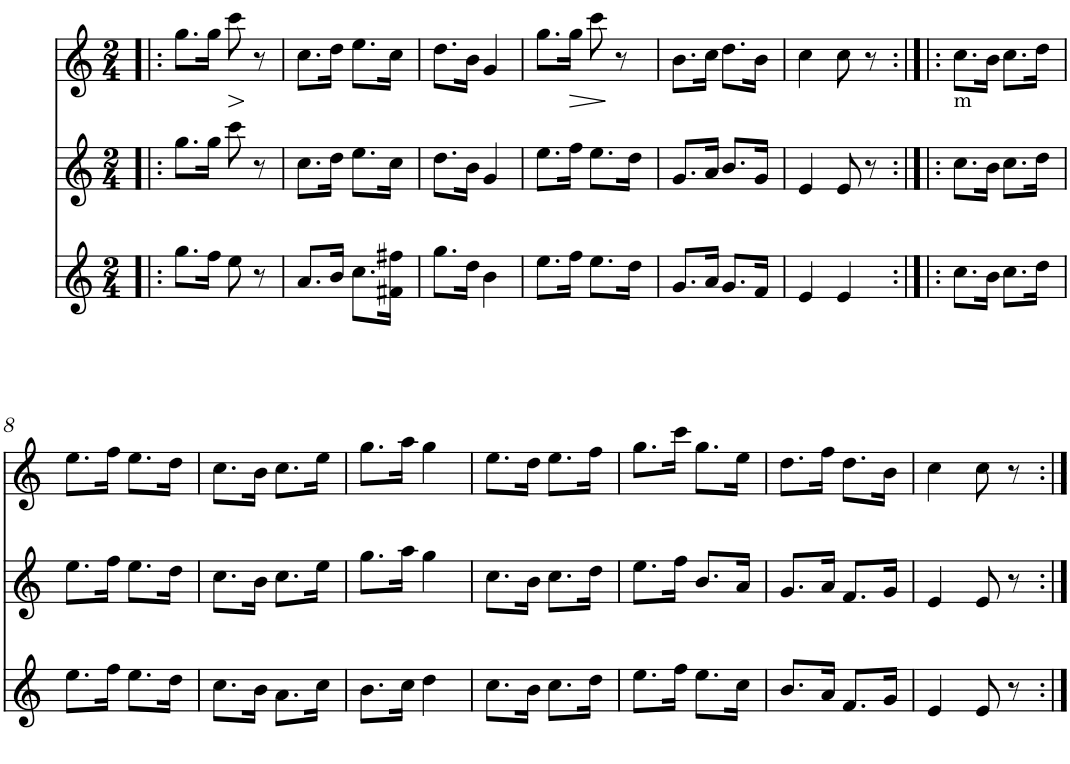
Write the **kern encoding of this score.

**kern	**kern	**kern	**dynam
*part3	*part2	*part1	*part1
*staff3	*staff2	*staff1	*staff1
*I"Piano	*I"Piano	*I"Piano	*
*I'Pno	*I'Pno	*I'Pno	*
*clefG2	*clefG2	*clefG2	*
*k[]	*k[]	*k[]	*
*M2/4	*M2/4	*M2/4	*
=1!|:	=1!|:	=1!|:	=1!|:
8.gg\L	8.gg\L	8.gg\L	.
16ff\Jk	16gg\Jk	16gg\Jk	.
!	!	!	!LO:HP:b
8ee\	8ccc\	8ccc\	>
8r	8r	8r	]
=2	=2	=2	=2
8.a/L	8.cc\L	8.cc\L	.
16b/Jk	16dd\Jk	16dd\Jk	.
8.cc\L	8.ee\L	8.ee\L	.
16f#X\ 16ff#X\Jk	16cc\Jk	16cc\Jk	.
=3	=3	=3	=3
8.gg\L	8.dd\L	8.dd\L	.
16dd\Jk	16b\Jk	16b\Jk	.
4b\	4g/	4g/	.
=4	=4	=4	=4
8.ee\L	8.ee\L	8.gg\L	.
!	!	!	!LO:HP:b
16ff\Jk	16ff\Jk	16gg\Jk	>
8.ee\L	8.ee\L	8ccc\	.
.	.	8r	]
16dd\Jk	16dd\Jk	.	.
=5	=5	=5	=5
8.g/L	8.g/L	8.b\L	.
16a/Jk	16a/Jk	16cc\Jk	.
8.g/L	8.b/L	8.dd\L	.
16f/Jk	16g/Jk	16b\Jk	.
=6	=6	=6	=6
4e/	4e/	4cc\	.
4e/	8e/	8cc\	.
.	8r	8r	.
=7:|!|:	=7:|!|:	=7:|!|:	=7:|!|:
!	!	!LO:TX:b:t=m	!
8.cc\L	8.cc\L	8.cc\L	.
16b\Jk	16b\Jk	16b\Jk	.
8.cc\L	8.cc\L	8.cc\L	.
16dd\Jk	16dd\Jk	16dd\Jk	.
!!LO:LB:g=z
=8	=8	=8	=8
8.ee\L	8.ee\L	8.ee\L	.
16ff\Jk	16ff\Jk	16ff\Jk	.
8.ee\L	8.ee\L	8.ee\L	.
16dd\Jk	16dd\Jk	16dd\Jk	.
=9	=9	=9	=9
8.cc\L	8.cc\L	8.cc\L	.
16b\Jk	16b\Jk	16b\Jk	.
8.a\L	8.cc\L	8.cc\L	.
16cc\Jk	16ee\Jk	16ee\Jk	.
=10	=10	=10	=10
8.b\L	8.gg\L	8.gg\L	.
16cc\Jk	16aa\Jk	16aa\Jk	.
4dd\	4gg\	4gg\	.
=11	=11	=11	=11
8.cc\L	8.cc\L	8.ee\L	.
16b\Jk	16b\Jk	16dd\Jk	.
8.cc\L	8.cc\L	8.ee\L	.
16dd\Jk	16dd\Jk	16ff\Jk	.
=12	=12	=12	=12
8.ee\L	8.ee\L	8.gg\L	.
16ff\Jk	16ff\Jk	16ccc\Jk	.
8.ee\L	8.b/L	8.gg\L	.
16cc\Jk	16a/Jk	16ee\Jk	.
=13	=13	=13	=13
8.b/L	8.g/L	8.dd\L	.
16a/Jk	16a/Jk	16ff\Jk	.
8.f/L	8.f/L	8.dd\L	.
16g/Jk	16g/Jk	16b\Jk	.
=14	=14	=14	=14
4e/	4e/	4cc\	.
8e/	8e/	8cc\	.
8r	8r	8r	.
=:|!	=:|!	=:|!	=:|!
*-	*-	*-	*-
